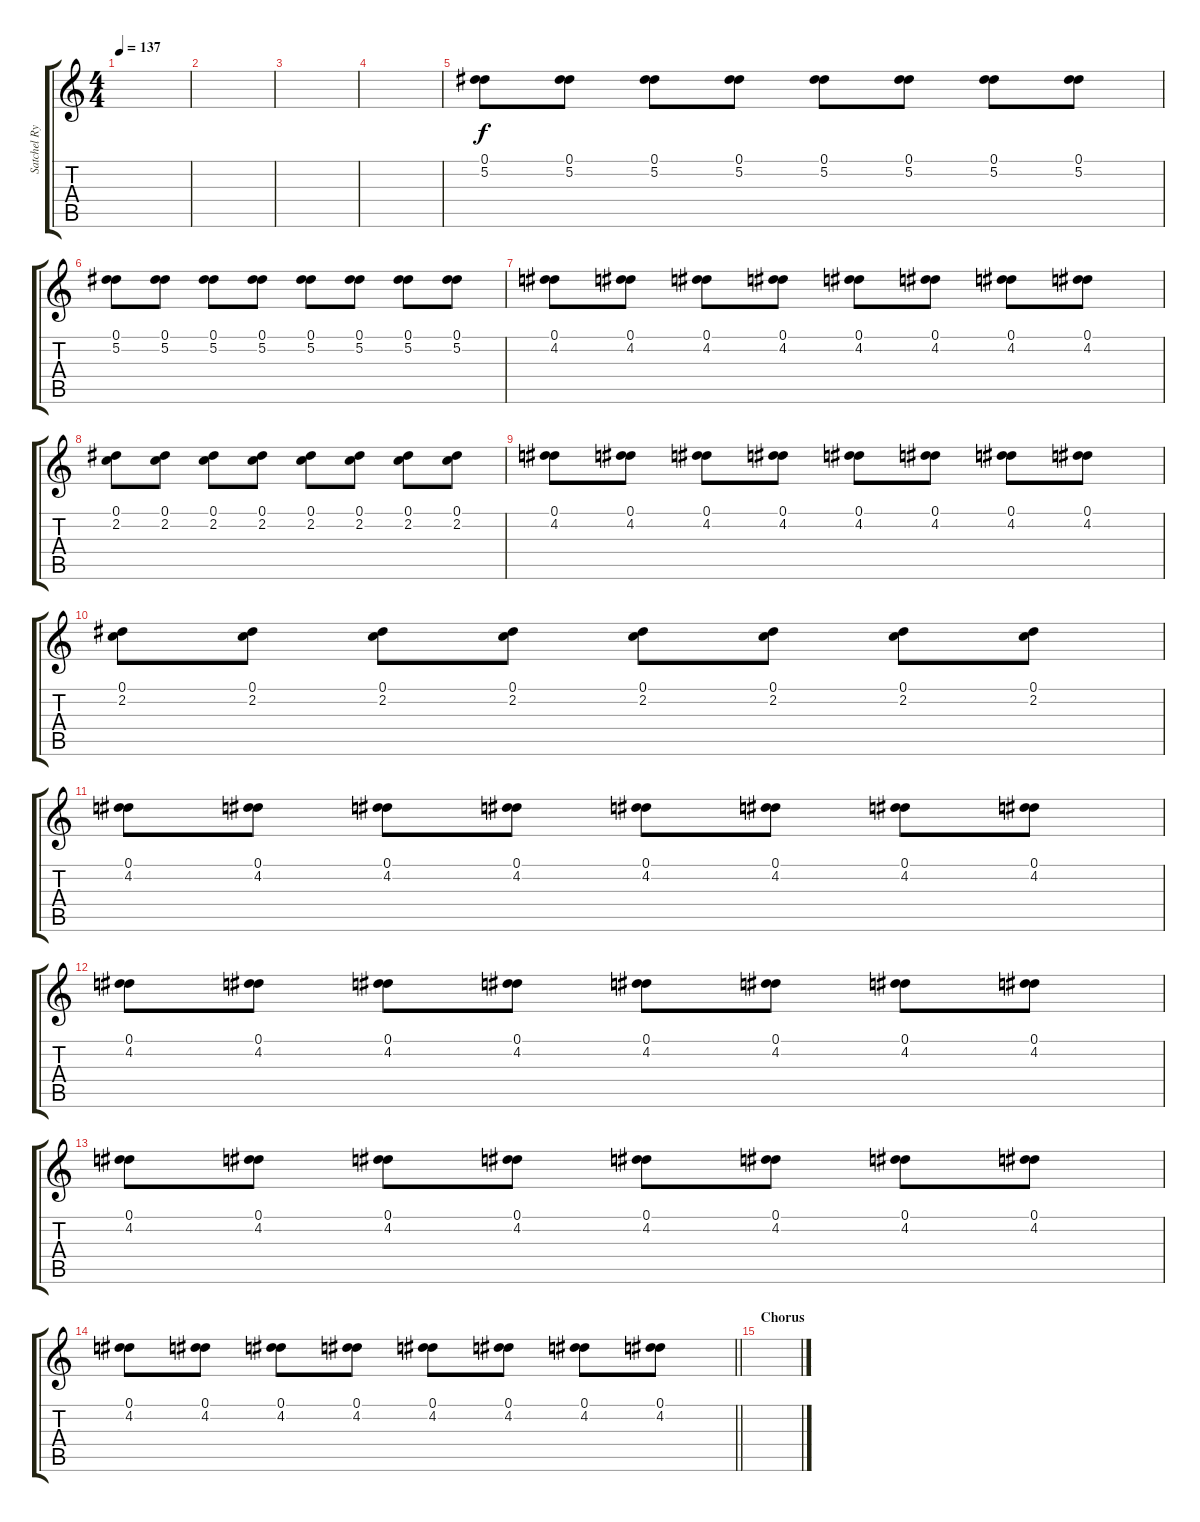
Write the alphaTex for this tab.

\track ("Satchel Rythym" "Satchel Ry") {instrument distortionguitar}
\staff {score tabs}
\tuning (Eb4 Bb3 Gb3 Db3 Ab2 Eb2) {hide}
\ts (4 4)
\tempo 137
\clef g2
\ks c
|
|
|
|
(0.1 5.2).8 (0.1 5.2).8 (0.1 5.2).8 (0.1 5.2).8 (0.1 5.2).8 (0.1 5.2).8 (0.1 5.2).8 (0.1 5.2).8 |
(0.1 5.2).8 (0.1 5.2).8 (0.1 5.2).8 (0.1 5.2).8 (0.1 5.2).8 (0.1 5.2).8 (0.1 5.2).8 (0.1 5.2).8 |
(0.1 4.2).8 (0.1 4.2).8 (0.1 4.2).8 (0.1 4.2).8 (0.1 4.2).8 (0.1 4.2).8 (0.1 4.2).8 (0.1 4.2).8 |
(0.1 2.2).8 (0.1 2.2).8 (0.1 2.2).8 (0.1 2.2).8 (0.1 2.2).8 (0.1 2.2).8 (0.1 2.2).8 (0.1 2.2).8 |
(0.1 4.2).8 (0.1 4.2).8 (0.1 4.2).8 (0.1 4.2).8 (0.1 4.2).8 (0.1 4.2).8 (0.1 4.2).8 (0.1 4.2).8 |
(0.1 2.2).8 (0.1 2.2).8 (0.1 2.2).8 (0.1 2.2).8 (0.1 2.2).8 (0.1 2.2).8 (0.1 2.2).8 (0.1 2.2).8 |
(0.1 4.2).8 (0.1 4.2).8 (0.1 4.2).8 (0.1 4.2).8 (0.1 4.2).8 (0.1 4.2).8 (0.1 4.2).8 (0.1 4.2).8 |
(0.1 4.2).8 (0.1 4.2).8 (0.1 4.2).8 (0.1 4.2).8 (0.1 4.2).8 (0.1 4.2).8 (0.1 4.2).8 (0.1 4.2).8 |
(0.1 4.2).8 (0.1 4.2).8 (0.1 4.2).8 (0.1 4.2).8 (0.1 4.2).8 (0.1 4.2).8 (0.1 4.2).8 (0.1 4.2).8 |
\barLineRight lightlight
(0.1 4.2).8 (0.1 4.2).8 (0.1 4.2).8 (0.1 4.2).8 (0.1 4.2).8 (0.1 4.2).8 (0.1 4.2).8 (0.1 4.2).8 |
\section ("" "Chorus")
